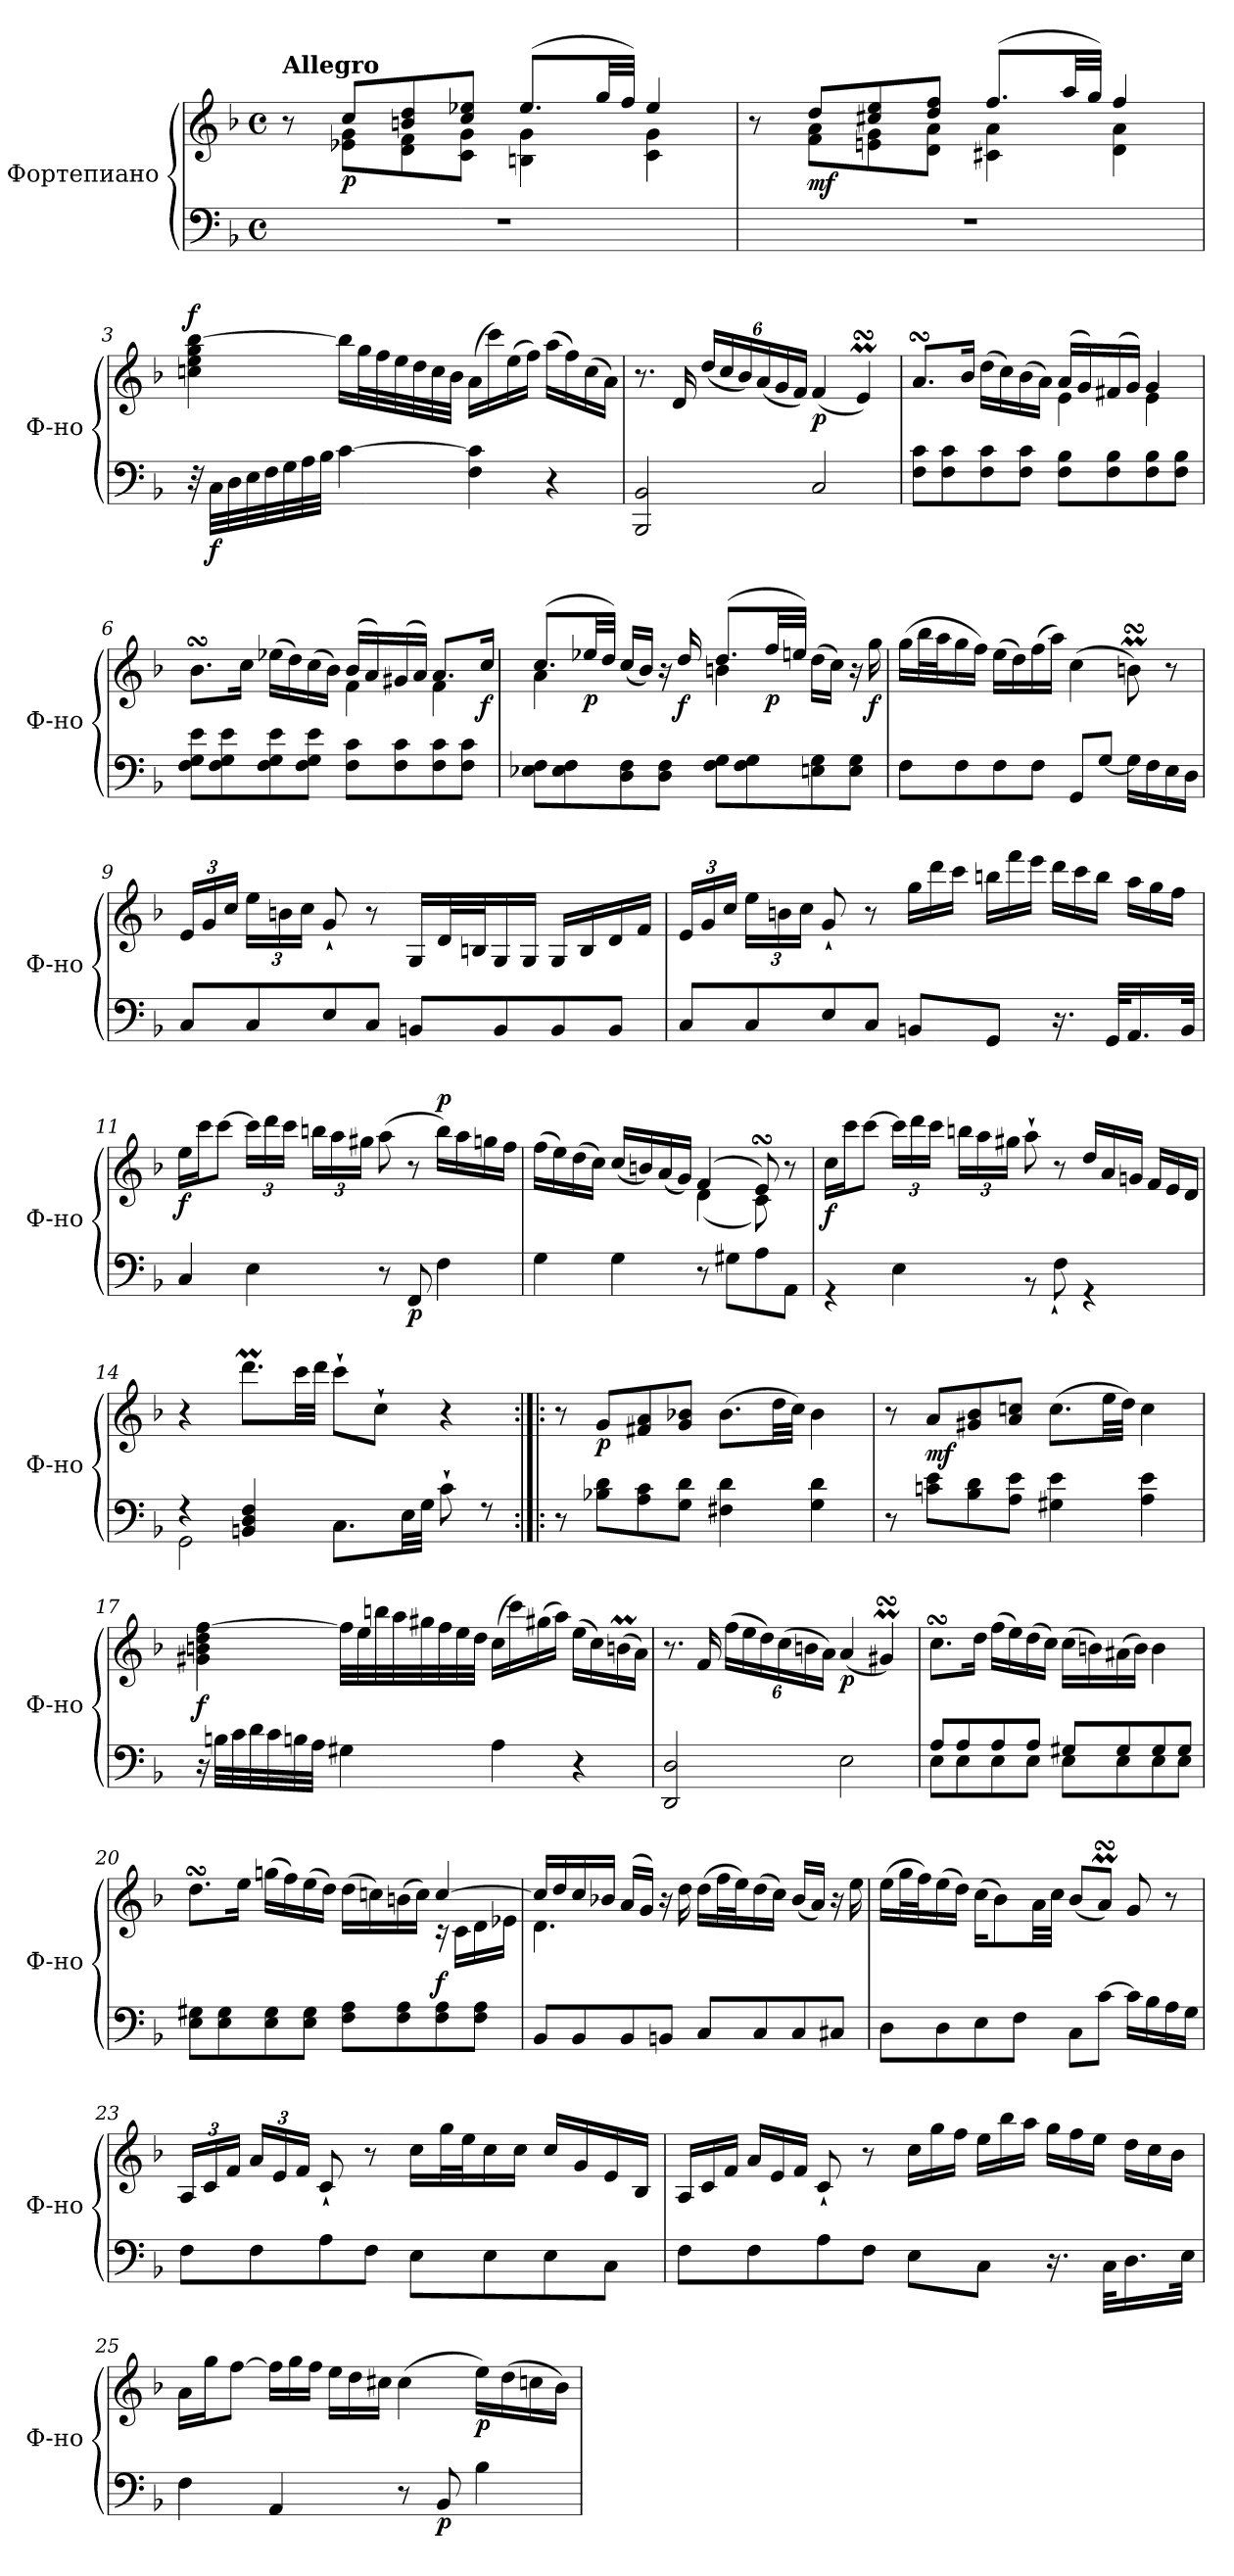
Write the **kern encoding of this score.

**kern	**kern	**dynam
*part1	*part1	*part1
*staff2	*staff1	*staff1/2
*I"Фортепиано	*	*
*I'Ф-но	*	*
*clefF4	*clefG2	*
*k[b-]	*k[b-]	*
*F:	*F:	*
*M4/4	*M4/4	*
*met(c)	*met(c)	*
=1	=1	=1
*	*^	*
!	!LO:TX:a:B:t=Allegro	!	!
1r	8r	8ryy	.
!	!	!	!LO:DY:b
.	8cc/L	8e-X\ 8g\L	p
.	8bn/ 8dd/	8d\ 8f\	.
.	8cc/ 8ee-X/J	8c\ 8g\J	.
.	(>8.ee-/L	4Bn\ 4g\	.
.	32gg/LL	.	.
.	32ff/JJJ)	.	.
.	4ee-/	4c\ 4g\	.
=2	=2	=2	=2
1r	8r	8ryy	.
!	!	!	!LO:DY:b
.	8dd/L	8f\ 8a\L	mf
.	8cc#X/ 8ee/	8en\ 8g\	.
.	8dd/ 8ff/J	8d\ 8a\J	.
.	(>8.ff/L	4c#X\ 4a\	.
.	32aa/LL	.	.
.	32gg/JJJ)	.	.
.	4ff/	4d\ 4a\	.
!!LO:LB:g=z
=3	=3	=3	=3
!	!	!	!LO:DY:a
*	*v	*v	*
32r	4ccn\ 4ee\ 4gg\ [4bb-\	f
!	!	!LO:DY:b=2
32C\LLL	.	f
32D\	.	.
32E\	.	.
32F\	.	.
32G\	.	.
32A\	.	.
32B-\JJJ	.	.
[4c\	16bb-\LL]	.
.	32gg\L	.
.	32ff\	.
.	32ee\	.
.	32dd\	.
.	32cc\	.
.	32b-\JJJ	.
4F\ 4c\]	(>16a\LL	.
.	16ccc\)	.
.	(>16ee\	.
.	16ff\JJ)	.
4r	(>16aa\LL	.
.	16ff\)	.
.	(>16cc\	.
.	16a\JJ)	.
=4	=4	=4
2BBB-/ 2BB-/	8.r	.
.	16d/	.
*	*Xbrackettup	*
.	(<24dd/LL	.
.	24cc/	.
.	24b-/)	.
.	(<24a/	.
.	24g/	.
.	24f/JJ)	.
!	!	!LO:DY:b
2C/	(<4f/	p
.	4emsSsS/)	.
!!LO:LB:g=z
=5	=5	=5
*	*^	*
8F\ 8c\L	8.asSsS/L	2ryy	.
8F\ 8c\	.	.	.
.	16b-/Jk	.	.
8F\ 8c\	(>16dd\LL	.	.
.	16cc\)	.	.
8F\ 8c\J	(>16b-\	.	.
.	16a\JJ)	.	.
8F\ 8B-\L	(>16a/LL	4e\	.
.	16g/)	.	.
8F\ 8B-\	(>16f#X/	.	.
.	16g/JJ)	.	.
8F\ 8B-\	4g/	4e\	.
8F\ 8B-\J	.	.	.
=6	=6	=6	=6
8F\ 8G\ 8e\L	8.b-sSSs\L	2ryy	.
8F\ 8G\ 8e\	.	.	.
.	16cc\Jk	.	.
8F\ 8G\ 8e\	(>16ee-X\LL	.	.
.	16dd\)	.	.
8F\ 8G\ 8e\J	(>16cc\	.	.
.	16b-\JJ)	.	.
8F\ 8c\L	(>16b-/LL	4f\	.
.	16a/)	.	.
8F\ 8c\	(>16g#X/	.	.
.	16a/JJ)	.	.
8F\ 8c\	8.a/L	4f\	.
8F\ 8c\J	.	.	.
!	!	!	!LO:DY:b
.	16cc/Jk	.	f
!!LO:LB:g=z	!!
=7	=7	=7	=7
8E-X\ 8F\L	(>8.cc/L	4a\	.
8E-\ 8F\	.	.	.
!	!	!	!LO:DY:b
.	32ee-X/LL	.	p
.	32dd/JJJ)	.	.
8D\ 8F\	(>16cc/LL	4ryy	.
.	16b-/JJ)	.	.
8D\ 8F\J	16r	.	.
!	!	!	!LO:DY:b
.	16dd/	.	f
8F\ 8G\L	(>8.dd/L	4bn\	.
8F\ 8G\	.	.	.
!	!	!	!LO:DY:b
.	32ff/LL	.	p
.	32een/JJJ)	.	.
8En\ 8G\	(>16dd\LL	4ryy	.
.	16cc\JJ)	.	.
8E\ 8G\J	16r	.	.
!	!	!	!LO:DY:b
.	16gg\	.	f
*	*v	*v	*
=8	=8	=8
8F\L	(>16gg\LL	.
.	32bb-\L	.
.	32aa\J	.
8F\	16gg\	.
.	16ff\JJ)	.
8F\	(>16ee\LL	.
.	16dd\)	.
8F\J	(>16ff\	.
.	16aa\JJ)	.
8GG/L	(>4cc\	.
[8G/J	.	.
16G\LL]	8bnmsSsS\)	.
16F\	.	.
16E\	8r	.
16D\JJ	.	.
!!LO:LB:g=z
=9	=9	=9
8C/L	24e/LL	.
.	24g/	.
.	24cc/JJ	.
8C/	24ee\LL	.
.	24bn\	.
.	24cc\JJ	.
8E/	8g`</	.
8C/J	8r	.
8BBn/L	16G/LL	.
.	32d/L	.
.	32Bn/J	.
8BB/	16G/	.
.	16G/JJ	.
8BB/	16G/LL	.
.	16B/	.
8BB/J	16d/	.
.	16f/JJ	.
=10	=10	=10
8C/L	24e/LL	.
.	24g/	.
.	24cc/JJ	.
8C/	24ee\LL	.
.	24bn\	.
.	24cc\JJ	.
8E/	8g`</	.
8C/J	8r	.
*	*Xtuplet	*
8BBn/L	24gg\LL	.
.	24ddd\	.
.	24ccc\JJ	.
8GG/J	24bbn\LL	.
.	24fff\	.
.	24eee\JJ	.
16.r	24ddd\LL	.
.	24ccc\	.
.	24bb\JJ	.
32GG/KLL	.	.
16.AA/	24aa\LL	.
.	24gg\	.
.	24ff\JJ	.
32BB/JJk	.	.
!!LO:PB:g=z
=11	=11	=11
!	!	!LO:DY:b
4C/	16ee\LL	f
.	16ccc\J	.
.	[8ccc\J	.
*	*tuplet	*
4E\	24ccc\LL]	.
.	24ddd\	.
.	24ccc\JJ	.
.	24bbn\LL	.
.	24aa\	.
.	24gg#X\JJ	.
8r	(>8aa\	.
!	!	!LO:DY:b=2
8FF/	8r	p
!	!	!LO:DY:a
4F\	16bb\LL)	p
.	16aa\	.
.	16ggn\	.
.	16ff\JJ	.
=12	=12	=12
*	*^	*
4G\	(>16ff\LL	2ryy	.
.	16ee\)	.	.
.	(>16dd\	.	.
.	16cc\JJ)	.	.
4G\	(<16cc/LL	.	.
.	16bn/)	.	.
.	(<16a/	.	.
.	16g/JJ)	.	.
8r	(>4f/	(<4d\	.
8G#X\L	.	.	.
8A\	8esSsS/)	8c\)	.
8AA\J	8r	8ryy	.
!!LO:LB:g=z
=13	=13	=13	=13
*^	*	*	*
!	!	!	!	!LO:DY:b
*	*	*v	*v	*
1ryy	4r	16cc\LL	f
.	.	16ccc\J	.
.	.	[8ccc\J	.
.	4E\	24ccc\LL]	.
.	.	24ddd\	.
.	.	24ccc\JJ	.
.	.	24bbn\LL	.
.	.	24aa\	.
.	.	24gg#X\JJ	.
.	8r	8aa`\	.
.	8F`>\	8r	.
*	*	*Xtuplet	*
.	4r	24dd/LL	.
.	.	24a/	.
.	.	24gn/JJ	.
.	.	24f/LL	.
.	.	24e/	.
.	.	24d/JJ	.
=14	=14	=14	=14
4r	2GG\	4r	.
4BBn/ 4D/ 4F/	.	8.dddM\L	.
.	.	32ccc\LL	.
.	.	32ddd\JJJ	.
2rcyy	8.C\L	8ccc`>\L	.
.	.	8cc`>\J	.
.	32E\LL	.	.
.	32G\JJJ	.	.
.	8c`>\	4r	.
.	8rF	.	.
*v	*v	*	*
!!LO:LB:g=z
=15:|!|:	=15:|!|:	=15:|!|:
8r	8r	.
!	!	!LO:DY:b
8B-X\ 8d\L	8g/L	p
8A\ 8c\	8f#X/ 8a/	.
8G\ 8d\J	8g/ 8b-X/J	.
4F#X\ 4d\	(>8.b-\L	.
.	32dd\LL	.
.	32cc\JJJ)	.
4G\ 4d\	4b-\	.
=16	=16	=16
8r	8r	.
!	!	!LO:DY:b
8cn\ 8e\L	8a/L	mf
8B-\ 8d\	8g#X/ 8b-/	.
8A\ 8e\J	8a/ 8ccn/J	.
4G#X\ 4e\	(>8.cc\L	.
.	32ee\LL	.
.	32dd\JJJ)	.
4A\ 4e\	4cc\	.
!!LO:LB:g=z
=17	=17	=17
!	!	!LO:DY:b
16r	4g#X\ 4bn\ 4dd\ [4ff\	f
32Bn\LLL	.	.
32c\	.	.
32d\	.	.
32c\	.	.
32Bn\	.	.
32A\JJJ	.	.
4G#X\	32ff\LLL]	.
.	32ee\	.
.	32bbn\	.
.	32aa\	.
.	32gg#X\	.
.	32ff\	.
.	32ee\	.
.	32dd\JJJ	.
4A\	(>16cc\LL	.
.	16ccc\)	.
.	(>16gg#X\	.
.	16aa\JJ)	.
4r	(>16ee\LL	.
.	16cc\)	.
.	(>16bnm\	.
.	16a\JJ)	.
=18	=18	=18
2DD/ 2D/	8.r	.
.	16f/	.
*	*tuplet	*
.	(>24ff\LL	.
.	24ee\	.
.	24dd\)	.
.	(>24cc\	.
.	24bn\	.
.	24a\JJ)	.
!	!	!LO:DY:b
2E\	(<4a/	p
.	4g#XmsSsS/)	.
!!LO:LB:g=z
=19	=19	=19
*^	*	*
8A/L	8E\L	8.ccsSSS\L	.
8A/	8E\	.	.
.	.	16dd\Jk	.
8A/	8E\	(>16ff\LL	.
.	.	16ee\)	.
8A/J	8E\J	(>16dd\	.
.	.	16cc\JJ)	.
8G#X/L	8E\L	(>16cc\LL	.
.	.	16bn\)	.
8G#/	8E\	(>16a#X\	.
.	.	16b\JJ)	.
8G#/	8E\	4b\	.
8G#/J	8E\J	.	.
=20	=20	=20	=20
*	*	*^	*
*v	*v	*	*	*
8E\ 8G#X\L	8.ddsSSS\L	2.ryy	.
8E\ 8G#\	.	.	.
.	16ee\Jk	.	.
8E\ 8G#\	(>16ggn\LL	.	.
.	16ff\)	.	.
8E\ 8G#\J	(>16ee\	.	.
.	16dd\JJ)	.	.
8F\ 8A\L	(>16dd\LL	.	.
.	16ccn\)	.	.
8F\ 8A\	(>16bn\	.	.
.	16cc\JJ)	.	.
!	!	!	!LO:DY:b
8F\ 8A\	[4cc/	16rc	f
.	.	16c\LL	.
8F\ 8A\J	.	16d\	.
.	.	16e-X\JJ	.
!!LO:LB:g=z	!!
=21	=21	=21	=21
8BB-/L	16cc/LL]	4.d\	.
.	16dd/	.	.
8BB-/	16cc/	.	.
.	16b-X/JJ	.	.
8BB-/	(>16a/LL	.	.
.	16g/JJ)	.	.
8BBn/J	16r	2ryy	.
.	16dd\	.	.
8C/L	(<16dd\LL	.	.
.	32ff\L	.	.
.	32ee\J)	.	.
8C/	(<16dd\	.	.
.	16cc\JJ)	.	.
8C/	(>16b-/LL	.	.
.	16a/JJ)	.	.
8C#X/J	16r	8ryy	.
.	16ee\	.	.
*	*v	*v	*
=22	=22	=22
8D\L	(>16ee\LL	.
.	32gg\L	.
.	32ff\J)	.
8D\	(>16ee\	.
.	16dd\JJ)	.
8E\	(>16cc\KL	.
.	8b-\)	.
8F\J	.	.
.	32a\LL	.
.	32cc\JJJ	.
8C\L	(<8b-/L	.
[8c\J	8amsSsS/J)	.
16c\LL]	8g/	.
16B-\	.	.
16A\	8r	.
16G\JJ	.	.
!!LO:PB:g=z
=23	=23	=23
8F\L	24A/LL	.
.	24c/	.
.	24f/JJ	.
8F\	24a/LL	.
.	24e/	.
.	24f/JJ	.
8A\	8c`</	.
8F\J	8r	.
8E\L	16cc\LL	.
.	32gg\L	.
.	32ee\J	.
8E\	16cc\	.
.	16cc\JJ	.
8E\	16cc/LL	.
.	16g/	.
8C\J	16e/	.
.	16B-/JJ	.
=24	=24	=24
*	*Xtuplet	*
8F\L	24A/LL	.
.	24c/	.
.	24f/JJ	.
8F\	24a/LL	.
.	24e/	.
.	24f/JJ	.
8A\	8c`</	.
8F\J	8r	.
8E\L	24cc\LL	.
.	24gg\	.
.	24ff\JJ	.
8C\J	24ee\LL	.
.	24bb-\	.
.	24aa\JJ	.
16.r	24gg\LL	.
.	24ff\	.
.	24ee\JJ	.
32C\KLL	.	.
16.D\	24dd\LL	.
.	24cc\	.
.	24b-\JJ	.
32E\JJk	.	.
!!LO:LB:g=z
=25	=25	=25
4F\	16a\LL	.
.	16gg\J	.
.	[8ff\J	.
4AA/	24ff\LL]	.
.	24gg\	.
.	24ff\JJ	.
.	24ee\LL	.
.	24dd\	.
.	24cc#X\JJ	.
8r	(>4cc#\	.
!	!	!LO:DY:b=2
8BB-/	.	p
!	!	!LO:DY:b
4B-\	16ee\LL)	p
.	(>16dd\	.
.	16ccn\	.
.	16b-\JJ)	.
=	=	=
*-	*-	*-
